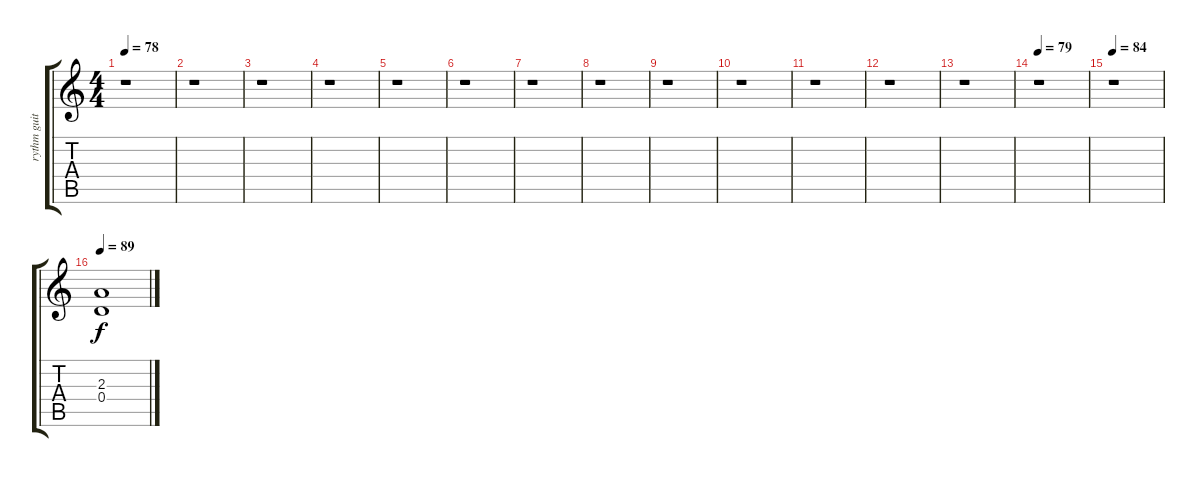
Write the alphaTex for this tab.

\track ("rythm guitar" "rythm guit") {instrument distortionguitar}
\staff {score tabs}
\tuning (E4 B3 G3 D3 A2 E2) {hide}
\ts (4 4)
\tempo 78
\clef g2
\ks c
r.1{dy f} |
r.1 |
r.1 |
r.1 |
r.1 |
r.1 |
r.1 |
r.1 |
r.1 |
r.1 |
r.1 |
r.1 |
r.1 |
\tempo 79
r.1 |
\tempo 84
r.1 |
\tempo 89
(2.3 0.4).1
